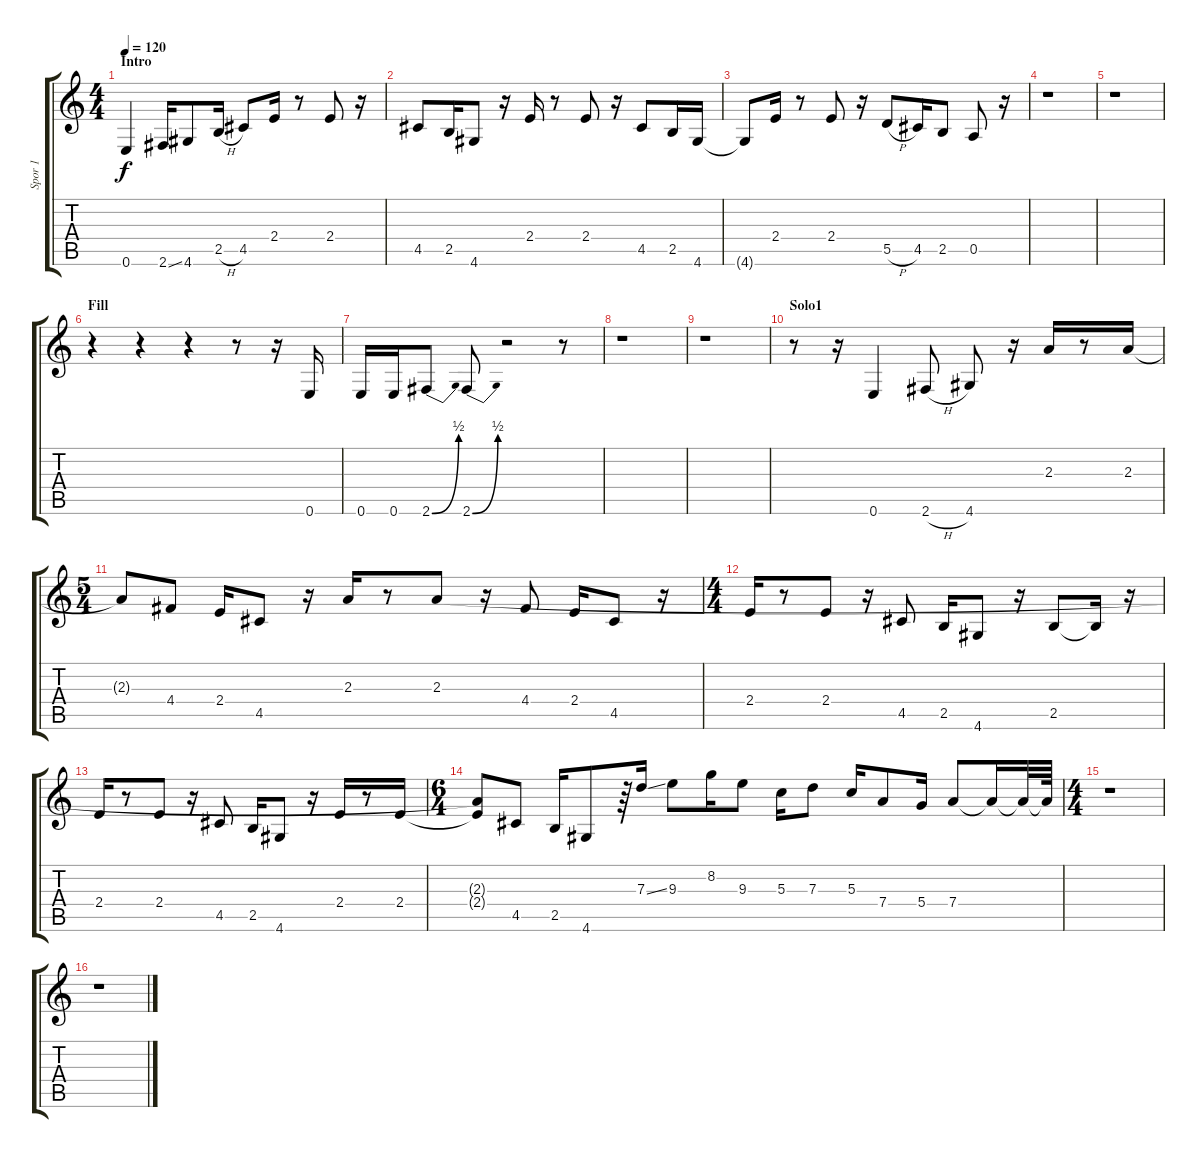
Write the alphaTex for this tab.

\track ("Spor 1" "Spor 1") {instrument electricguitarclean}
\staff {score tabs}
\tuning (E4 B3 G3 D3 A2 E2) {hide}
\ts (4 4)
\section ("" "Intro")
\tempo 120
\clef g2
\ks c
0.6.4{dy f instrument electricguitarclean} 2.6{ss}.16 4.6.8 2.5{h}.16 4.5.8 2.4.16 r.8 2.4.8 r.16 |
4.5.8 2.5.16 4.6.8 r.16 2.4.16 r.8 2.4.8 r.16 4.5.8 2.5.16 4.6.16 |
4.6{t}.8 2.4.16 r.8 2.4.8 r.16 5.5{h}.8 4.5.16 2.5.8 0.5.8 r.16 |
r.1 |
r.1 |
\section ("" "Fill")
r.4 r.4 r.4 r.8 r.16 0.6.16 |
0.6.16 0.6.16 2.6{be (bend 0 0 60 2)}.8 2.6{be (bend 0 0 60 2)}.8 r.2 r.8 |
r.1 |
r.1 |
\section ("" "Solo1")
r.8 r.16 0.6.4 2.6{h}.8 4.6.8 r.16 2.3.16 r.8 2.3.16 |
\ts (5 4)
2.3{t}.8 4.4.8 2.4.16 4.5.8 r.16 2.3.16 r.8 2.3.8 r.16 4.4.8 2.4.16 4.5.8 r.16 |
\ts (4 4)
2.4.16 r.8 2.4.8 r.16 4.5.8 2.5.16 4.6.8 r.16 2.5.8 2.5{t}.16 r.16 |
2.4.16 r.8 2.4.8 r.16 4.5.8 2.5.16 4.6.8 r.16 2.4.16 r.8 2.4.16 |
\ts (6 4)
(2.3{t} 2.4{t}).8 4.5.8 2.5.16 4.6.8 r.64 7.3{ss}.16 9.3.8 8.2.16 9.3.8 5.3.16 7.3.8 5.3.16 7.4.8 5.4.16 7.4.8 7.4{t}.16 7.4{t}.32 7.4{t}.64 |
\ts (4 4)
r.1 |
r.1
